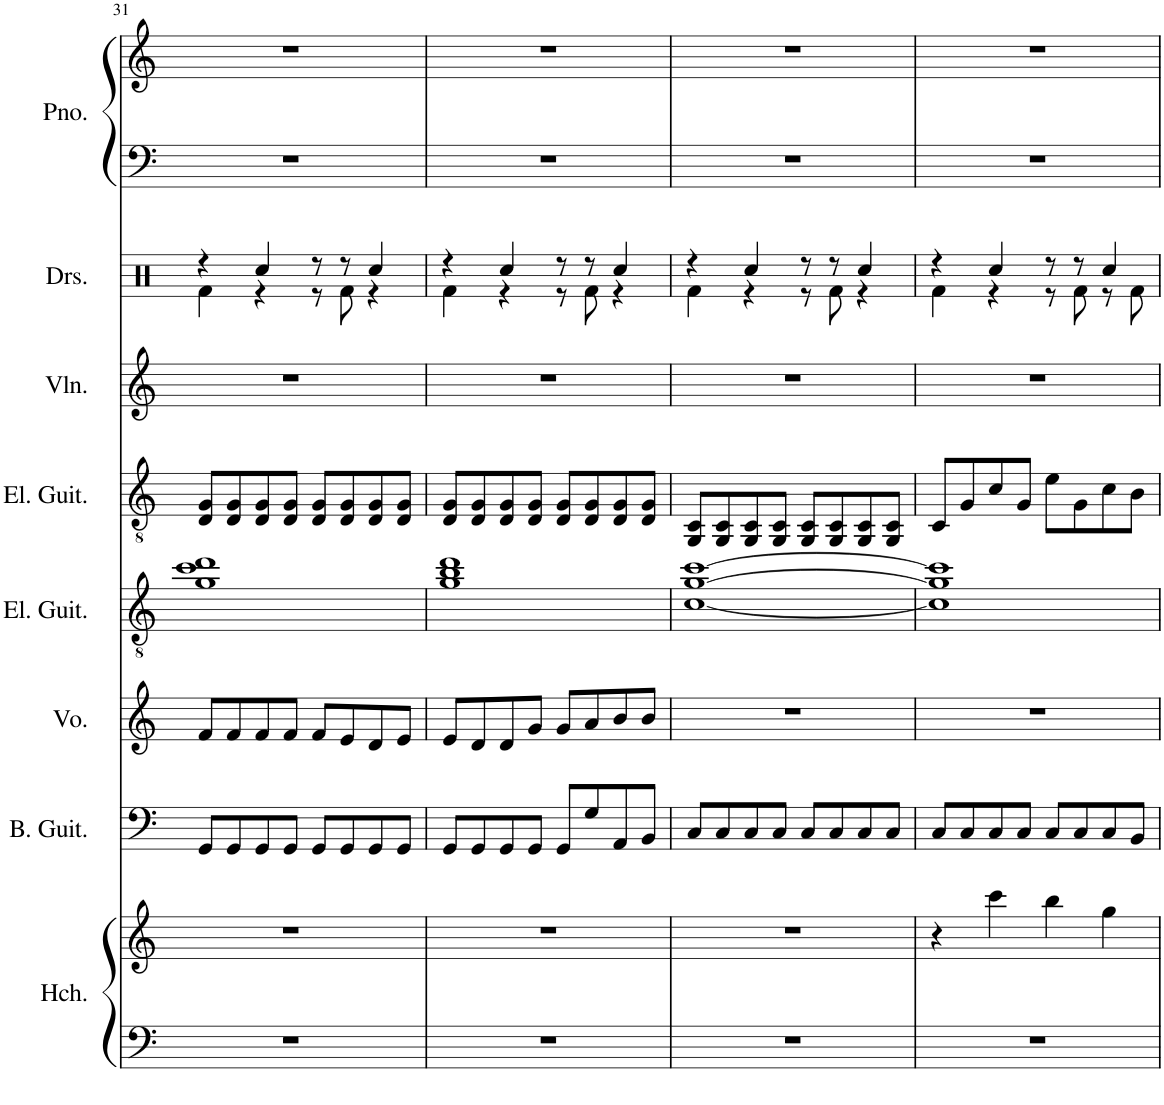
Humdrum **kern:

**kern	**kern	**kern	**kern	**kern	**kern	**kern	**kern	**kern	**kern
*part8	*part8	*part7	*part6	*part5	*part4	*part3	*part2	*part1	*part1
*staff10	*staff9	*staff8	*staff7	*staff6	*staff5	*staff4	*staff3	*staff2	*staff1
*I"Harpsichord	*	*I"Bass Guitar	*I"Voice	*I"Electric Guitar	*I"Electric Guitar	*I"Violin	*I"Drumset	*I"Piano	*
*I'Hch.	*	*I'B. Guit.	*I'Vo.	*I'El. Guit.	*I'El. Guit.	*I'Vln.	*I'Drs.	*I'Pno.	*
!!LO:PB:g=z
*clefF4	*clefG2	*clefF4	*clefG2	*clefGv2	*clefGv2	*clefG2	*clefX	*clefF4	*clefG2
*	*	*Trd7c12	*	*	*	*	*	*	*
*k[]	*k[]	*k[]	*k[]	*k[]	*k[]	*k[]	*k[]	*k[]	*k[]
*M4/4	*M4/4	*M4/4	*M4/4	*M4/4	*M4/4	*M4/4	*M4/4	*M4/4	*M4/4
=31	=31	=31	=31	=31	=31	=31	=31	=31	=31
*	*	*	*	*	*	*	*^	*	*
1r	1r	8GG/L	8f/L	1g 1cc 1dd	8D/ 8G/L	1r	4r	4Rf\	1r	1r
.	.	8GG/	8f/	.	8D/ 8G/	.	.	.	.	.
.	.	8GG/	8f/	.	8D/ 8G/	.	4Rcc/	4r	.	.
.	.	8GG/J	8f/J	.	8D/ 8G/J	.	.	.	.	.
.	.	8GG/L	8f/L	.	8D/ 8G/L	.	8r	8r	.	.
.	.	8GG/	8e/	.	8D/ 8G/	.	8r	8Rf\	.	.
.	.	8GG/	8d/	.	8D/ 8G/	.	4Rcc/	4r	.	.
.	.	8GG/J	8e/J	.	8D/ 8G/J	.	.	.	.	.
=32	=32	=32	=32	=32	=32	=32	=32	=32	=32	=32
1r	1r	8GG/L	8e/L	1g 1b 1dd	8D/ 8G/L	1r	4r	4Rf\	1r	1r
.	.	8GG/	8d/	.	8D/ 8G/	.	.	.	.	.
.	.	8GG/	8d/	.	8D/ 8G/	.	4Rcc/	4r	.	.
.	.	8GG/J	8g/J	.	8D/ 8G/J	.	.	.	.	.
.	.	8GG/L	8g/L	.	8D/ 8G/L	.	8r	8r	.	.
.	.	8G/	8a/	.	8D/ 8G/	.	8r	8Rf\	.	.
.	.	8AA/	8b/	.	8D/ 8G/	.	4Rcc/	4r	.	.
.	.	8BB/J	8b/J	.	8D/ 8G/J	.	.	.	.	.
=33	=33	=33	=33	=33	=33	=33	=33	=33	=33	=33
1r	1r	8C/L	1r	[1c [1g [1cc	8GG/ 8C/L	1r	4r	4Rf\	1r	1r
.	.	8C/	.	.	8GG/ 8C/	.	.	.	.	.
.	.	8C/	.	.	8GG/ 8C/	.	4Rcc/	4r	.	.
.	.	8C/J	.	.	8GG/ 8C/J	.	.	.	.	.
.	.	8C/L	.	.	8GG/ 8C/L	.	8r	8r	.	.
.	.	8C/	.	.	8GG/ 8C/	.	8r	8Rf\	.	.
.	.	8C/	.	.	8GG/ 8C/	.	4Rcc/	4r	.	.
.	.	8C/J	.	.	8GG/ 8C/J	.	.	.	.	.
=34	=34	=34	=34	=34	=34	=34	=34	=34	=34	=34
1r	4r	8C/L	1r	1c] 1g] 1cc]	8C/L	1r	4r	4Rf\	1r	1r
.	.	8C/	.	.	8G/	.	.	.	.	.
.	4ccc\	8C/	.	.	8c/	.	4Rcc/	4r	.	.
.	.	8C/J	.	.	8G/J	.	.	.	.	.
.	4bb\	8C/L	.	.	8e\L	.	8r	8r	.	.
.	.	8C/	.	.	8G\	.	8r	8Rf\	.	.
.	4gg\	8C/	.	.	8c\	.	4Rcc/	8r	.	.
.	.	8BB/J	.	.	8B\J	.	.	8Rf\	.	.
*	*	*	*	*	*	*	*v	*v	*	*
=	=	=	=	=	=	=	=	=	=
*-	*-	*-	*-	*-	*-	*-	*-	*-	*-
